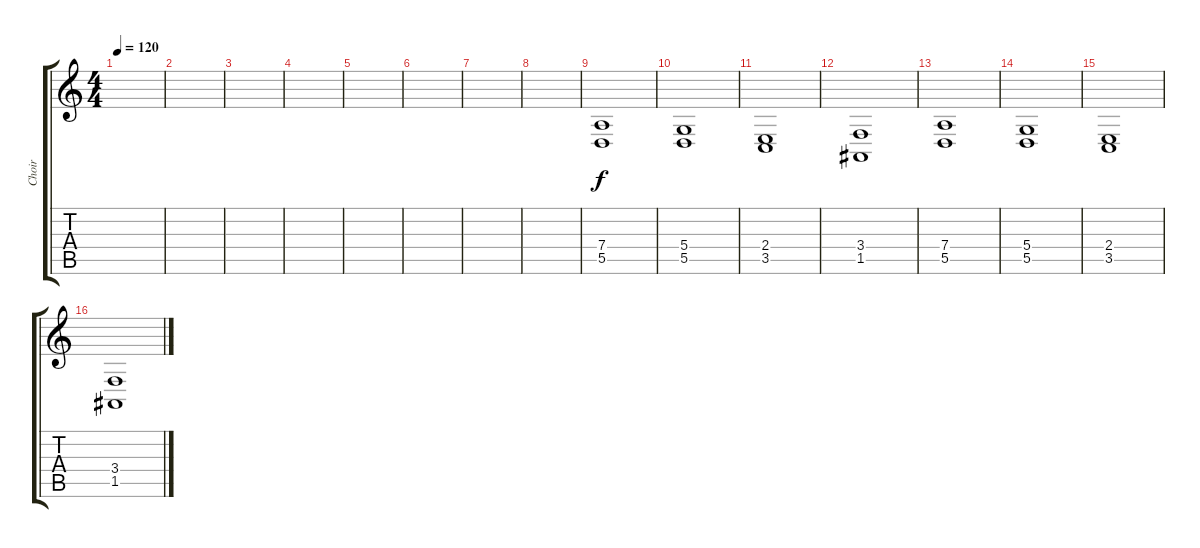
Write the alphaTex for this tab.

\track ("Choir" "Choir") {instrument choiraahs}
\staff {score tabs}
\tuning (E4 B3 G3 D3 A2 E2) {hide}
\ts (4 4)
\tempo 120
\clef g2
\ks c
|
|
|
|
|
|
|
|
(7.4 5.5).1 |
(5.4 5.5).1 |
(2.4 3.5).1 |
(3.4 1.5).1 |
(7.4 5.5).1 |
(5.4 5.5).1 |
(2.4 3.5).1 |
(3.4 1.5).1
